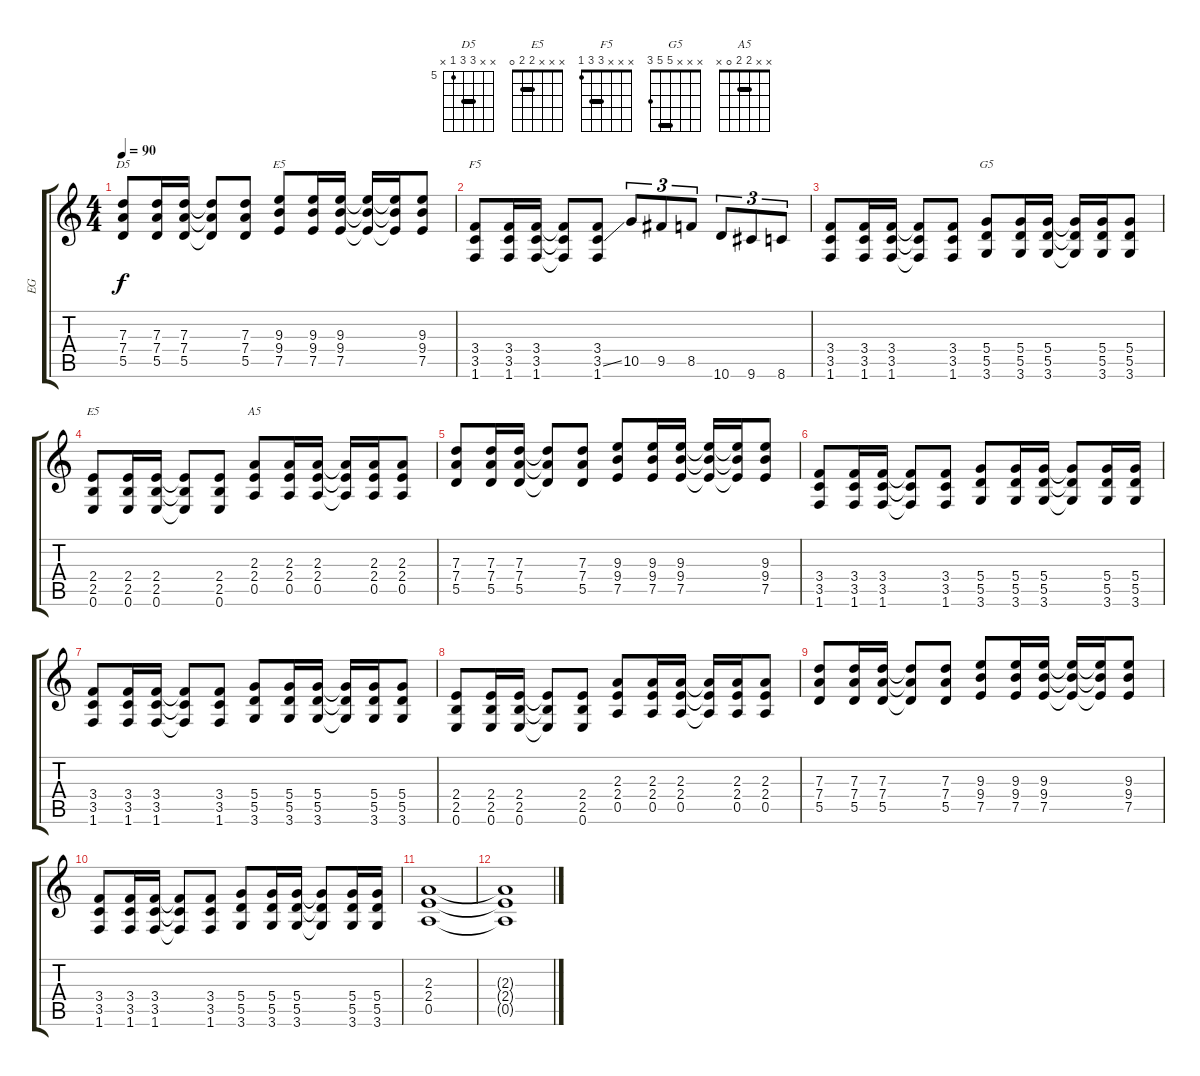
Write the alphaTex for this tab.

\track ("EG" "EG") {instrument overdrivenguitar}
\staff {score tabs}
\tuning (E4 B3 G3 D3 A2 E2) {hide}
\chord ("D5" x x 7 7 5 x) {firstfret 5 barre 7}
\chord ("E5" x x 9 9 7 x) {firstfret 7 barre 9}
\chord ("F5" x x x 3 3 1) {barre 3}
\chord ("G5" x x x 5 5 3) {barre 5}
\chord ("E5" x x x 2 2 0) {barre 2}
\chord ("A5" x x 2 2 0 x) {barre 2}
\ts (4 4)
\tempo 90
\clef g2
\ks aminor
(7.3 7.4 5.5).8{ch "D5" dy f} (7.3 7.4 5.5).16 (7.3 7.4 5.5).16 (7.3{t} 7.4{t} 5.5{t}).8 (7.3 7.4 5.5).8 (9.3 9.4 7.5).8{ch "E5"} (9.3 9.4 7.5).16 (9.3 9.4 7.5).16 (9.3{t} 9.4{t} 7.5{t}).16 (9.3{t} 9.4{t} 7.5{t}).16 (9.3 9.4 7.5).8 |
\ks c
(3.4 3.5 1.6).8{ch "F5"} (3.4 3.5 1.6).16 (3.4 3.5 1.6).16 (3.4{t} 3.5{t} 1.6{t}).8 (3.4 3.5{ss} 1.6).8 10.5.8{tu (3 2)} 9.5.8{tu (3 2)} 8.5.8{tu (3 2)} 10.6.8{tu (3 2)} 9.6.8{tu (3 2)} 8.6.8{tu (3 2)} |
\ks aminor
(3.4 3.5 1.6).8 (3.4 3.5 1.6).16 (3.4 3.5 1.6).16 (3.4{t} 3.5{t} 1.6{t}).8 (3.4 3.5 1.6).8 (5.4 5.5 3.6).8{ch "G5"} (5.4 5.5 3.6).16 (5.4 5.5 3.6).16 (5.4{t} 5.5{t} 3.6{t}).16 (5.4 5.5 3.6).16 (5.4 5.5 3.6).8 |
(2.4 2.5 0.6).8{ch "E5"} (2.4 2.5 0.6).16 (2.4 2.5 0.6).16 (2.4{t} 2.5{t} 0.6{t}).8 (2.4 2.5 0.6).8 (2.3 2.4 0.5).8{ch "A5"} (2.3 2.4 0.5).16 (2.3 2.4 0.5).16 (2.3{t} 2.4{t} 0.5{t}).16 (2.3 2.4 0.5).16 (2.3 2.4 0.5).8 |
(7.3 7.4 5.5).8 (7.3 7.4 5.5).16 (7.3 7.4 5.5).16 (7.3{t} 7.4{t} 5.5{t}).8 (7.3 7.4 5.5).8 (9.3 9.4 7.5).8 (9.3 9.4 7.5).16 (9.3 9.4 7.5).16 (9.3{t} 9.4{t} 7.5{t}).16 (9.3{t} 9.4{t} 7.5{t}).16 (9.3 9.4 7.5).8 |
\ks c
(3.4 3.5 1.6).8 (3.4 3.5 1.6).16 (3.4 3.5 1.6).16 (3.4{t} 3.5{t} 1.6{t}).8 (3.4 3.5 1.6).8 (5.4 5.5 3.6).8 (5.4 5.5 3.6).16 (5.4 5.5 3.6).16 (5.4{t} 5.5{t} 3.6{t}).8 (5.4 5.5 3.6).16 (5.4 5.5 3.6).16 |
\ks aminor
(3.4 3.5 1.6).8 (3.4 3.5 1.6).16 (3.4 3.5 1.6).16 (3.4{t} 3.5{t} 1.6{t}).8 (3.4 3.5 1.6).8 (5.4 5.5 3.6).8 (5.4 5.5 3.6).16 (5.4 5.5 3.6).16 (5.4{t} 5.5{t} 3.6{t}).16 (5.4 5.5 3.6).16 (5.4 5.5 3.6).8 |
(2.4 2.5 0.6).8 (2.4 2.5 0.6).16 (2.4 2.5 0.6).16 (2.4{t} 2.5{t} 0.6{t}).8 (2.4 2.5 0.6).8 (2.3 2.4 0.5).8 (2.3 2.4 0.5).16 (2.3 2.4 0.5).16 (2.3{t} 2.4{t} 0.5{t}).16 (2.3 2.4 0.5).16 (2.3 2.4 0.5).8 |
(7.3 7.4 5.5).8 (7.3 7.4 5.5).16 (7.3 7.4 5.5).16 (7.3{t} 7.4{t} 5.5{t}).8 (7.3 7.4 5.5).8 (9.3 9.4 7.5).8 (9.3 9.4 7.5).16 (9.3 9.4 7.5).16 (9.3{t} 9.4{t} 7.5{t}).16 (9.3{t} 9.4{t} 7.5{t}).16 (9.3 9.4 7.5).8 |
\ks c
(3.4 3.5 1.6).8 (3.4 3.5 1.6).16 (3.4 3.5 1.6).16 (3.4{t} 3.5{t} 1.6{t}).8 (3.4 3.5 1.6).8 (5.4 5.5 3.6).8 (5.4 5.5 3.6).16 (5.4 5.5 3.6).16 (5.4{t} 5.5{t} 3.6{t}).8 (5.4 5.5 3.6).16 (5.4 5.5 3.6).16 |
(2.3 2.4 0.5).1 |
(2.3{t} 2.4{t} 0.5{t}).1
